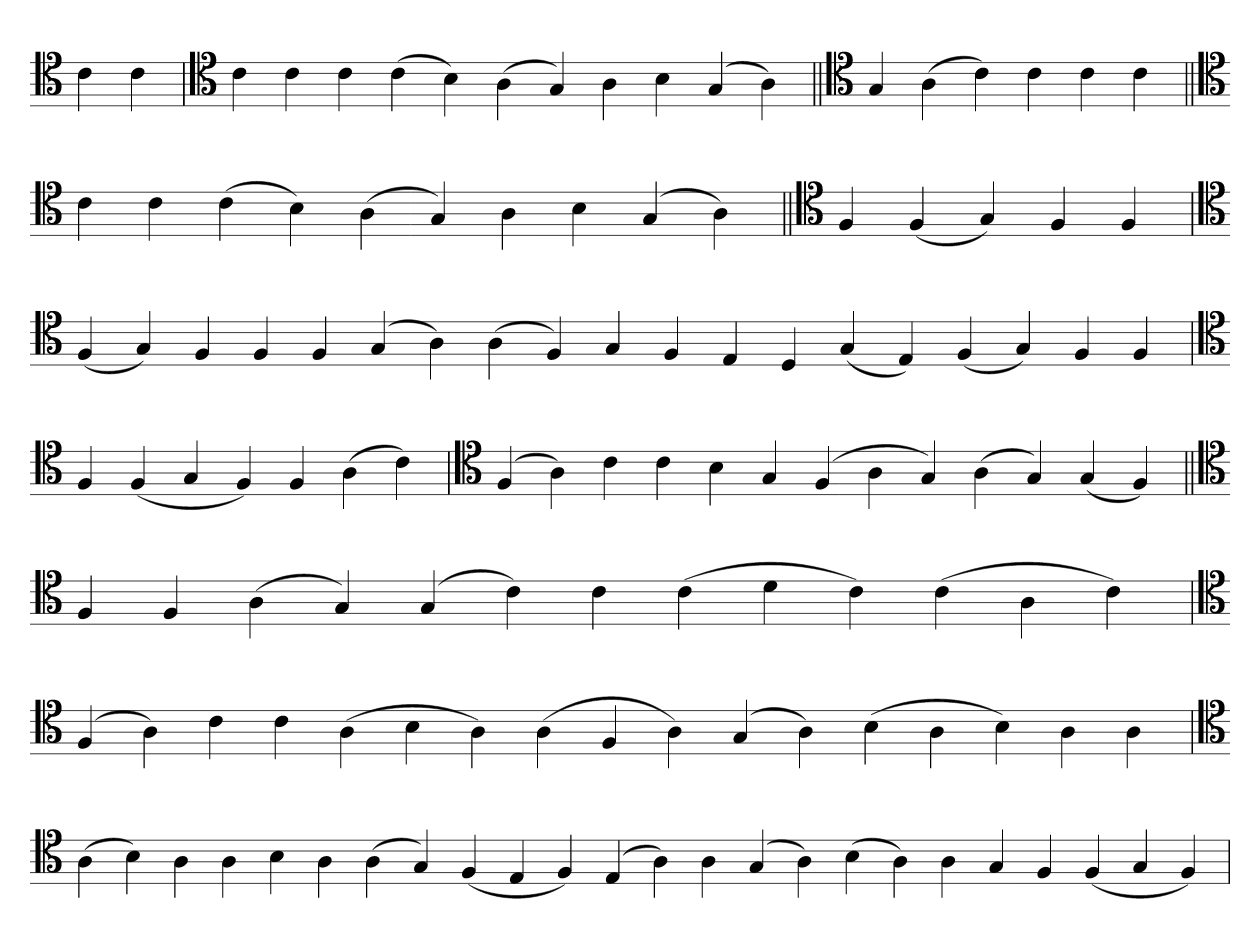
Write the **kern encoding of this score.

**kern
*part1
*staff1
*clefC4
=
4c
4c
=`
*clefC4
4c
4c
4c
(4c
4B)
(4A
4G)
4A
4B
(4G
4A)
=||
*clefC4
4G
(4A
4c)
4c
4c
4c
=||
*clefC4
4c
4c
(4c
4B)
(4A
4G)
4A
4B
(4G
4A)
=||
*clefC4
4F
(4F
4G)
4F
4F
=`
*clefC4
(4F
4G)
4F
4F
4F
(4G
4A)
(4A
4F)
4G
4F
4E
4D
(4G
4E)
(4F
4G)
4F
4F
=
*clefC4
4F
(4F
4G
4F)
4F
(4A
4c)
=`
*clefC4
(4F
4A)
4c
4c
4B
4G
(4F
4A
4G)
(4A
4G)
(4G
4F)
=||
*clefC4
4F
4F
(4A
4G)
(4G
4c)
4c
(4c
4d
4c)
(4c
4A
4c)
=`
*clefC4
(4F
4A)
4c
4c
(4A
4B
4A)
(4A
4F
4A)
(4G
4A)
(4B
4A
4B)
4A
4A
=`
*clefC4
(4A
4B)
4A
4A
4B
4A
(4A
4G)
(4F
4E
4F)
(4E
4A)
4A
(4G
4A)
(4B
4A)
4A
4G
4F
(4F
4G
4F)
=
*-
